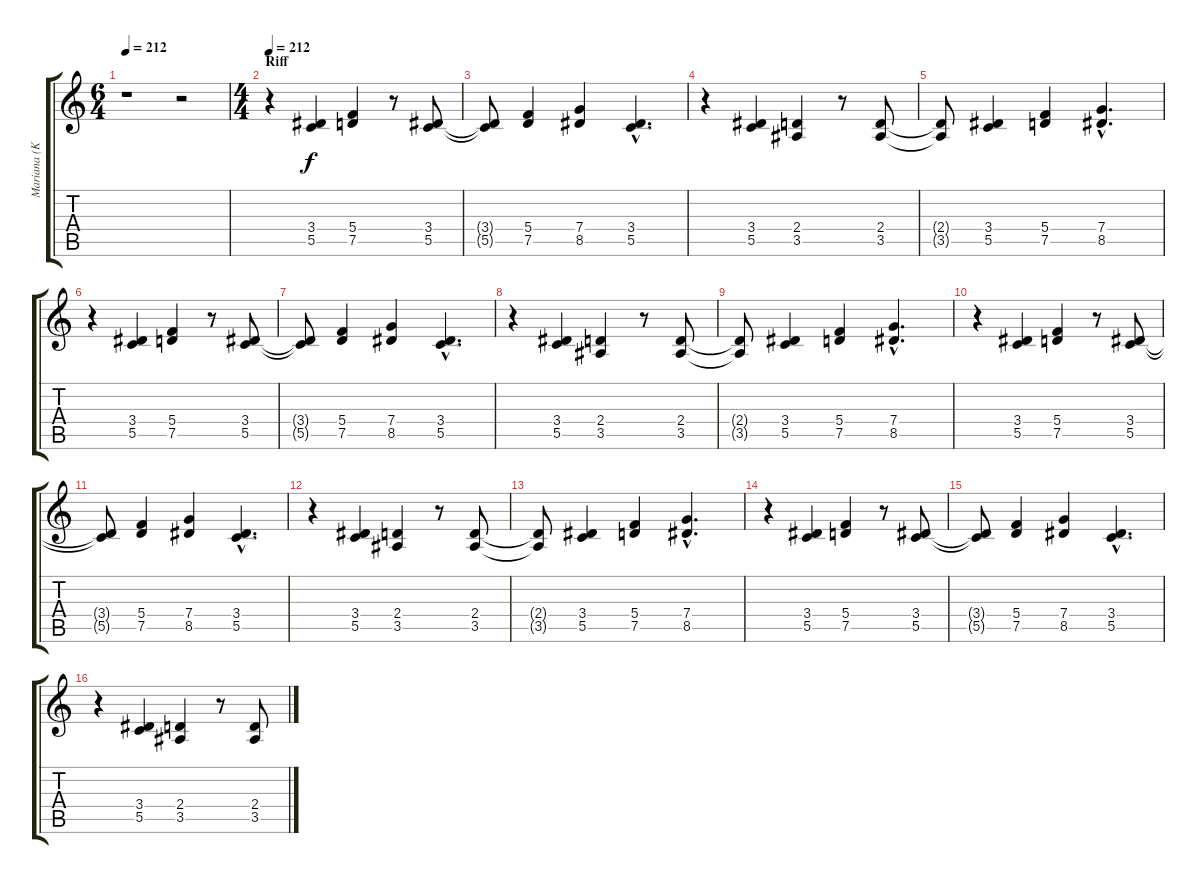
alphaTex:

\track ("Mariana (KeybHigh)" "Mariana (K") {instrument stringensemble1}
\staff {score tabs}
\tuning (D5 A4 F4 C4 G3 D3) {hide}
\ts (6 4)
\tempo 212
\clef g2
\ks c
r.1{dy ff} r.2 |
\ts (4 4)
\section ("" "Riff")
\tempo 212
r.4{volume 16 balance 6 instrument stringensemble1} (3.4 5.5).4{dy f} (5.4 7.5).4 r.8 (3.4 5.5).8 |
(3.4{t} 5.5{t}).8 (5.4 7.5).4 (7.4 8.5).4 (3.4{hac} 5.5{hac}).4{d} |
r.4 (3.4 5.5).4 (2.4 3.5).4 r.8 (2.4 3.5).8 |
(2.4{t} 3.5{t}).8 (3.4 5.5).4 (5.4 7.5).4 (7.4{hac} 8.5{hac}).4{d} |
r.4 (3.4 5.5).4 (5.4 7.5).4 r.8 (3.4 5.5).8 |
(3.4{t} 5.5{t}).8 (5.4 7.5).4 (7.4 8.5).4 (3.4{hac} 5.5{hac}).4{d} |
r.4 (3.4 5.5).4 (2.4 3.5).4 r.8 (2.4 3.5).8 |
(2.4{t} 3.5{t}).8 (3.4 5.5).4 (5.4 7.5).4 (7.4{hac} 8.5{hac}).4{d} |
r.4 (3.4 5.5).4 (5.4 7.5).4 r.8 (3.4 5.5).8 |
(3.4{t} 5.5{t}).8 (5.4 7.5).4 (7.4 8.5).4 (3.4{hac} 5.5{hac}).4{d} |
r.4 (3.4 5.5).4 (2.4 3.5).4 r.8 (2.4 3.5).8 |
(2.4{t} 3.5{t}).8 (3.4 5.5).4 (5.4 7.5).4 (7.4{hac} 8.5{hac}).4{d} |
r.4 (3.4 5.5).4 (5.4 7.5).4 r.8 (3.4 5.5).8 |
(3.4{t} 5.5{t}).8 (5.4 7.5).4 (7.4 8.5).4 (3.4{hac} 5.5{hac}).4{d} |
r.4 (3.4 5.5).4 (2.4 3.5).4 r.8 (2.4 3.5).8
